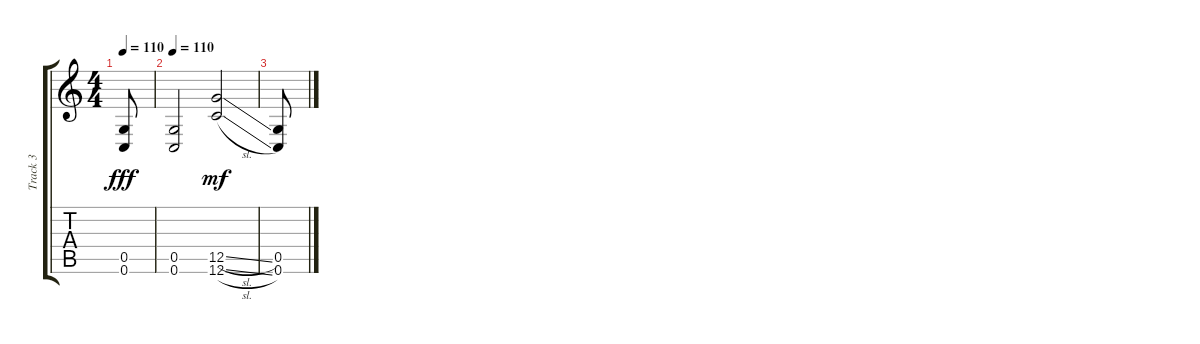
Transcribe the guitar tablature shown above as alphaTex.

\track ("Track 3" "Track 3") {instrument distortionguitar}
\staff {score tabs}
\tuning (D4 A3 F3 C3 G2 C2) {hide}
\ts (4 4)
\tempo 110
\clef g2
\ks c
(0.5 0.6).8{dy fff} |
\tempo 110
(0.5 0.6).2 (12.5{sl} 12.6{sl}).2{dy mf} |
(0.5 0.6).8
